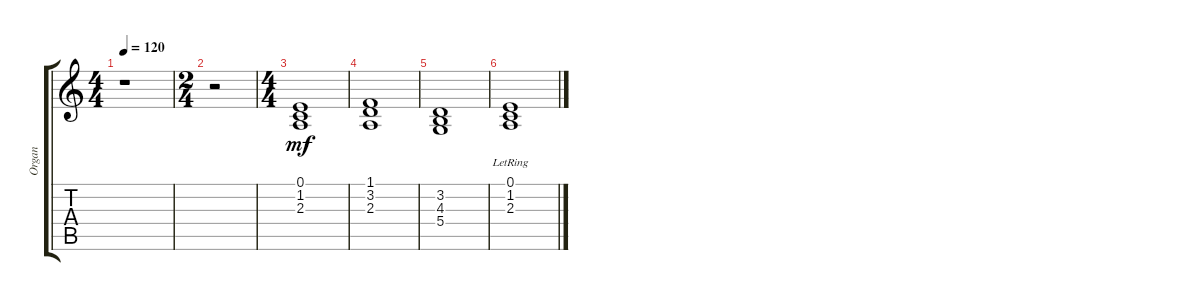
\track ("Organ" "Organ") {instrument reedorgan}
\staff {score tabs}
\tuning (E4 B3 G3 D3 A2 E2) {hide}
\ts (4 4)
\tempo 120
\clef g2
\ks c
r.1{dy mf} |
\ts (2 4)
r.2 |
\ts (4 4)
(0.1 1.2 2.3).1 |
(1.1 3.2 2.3).1 |
(3.2 4.3 5.4).1 |
(0.1 1.2 2.3{lr}).1
